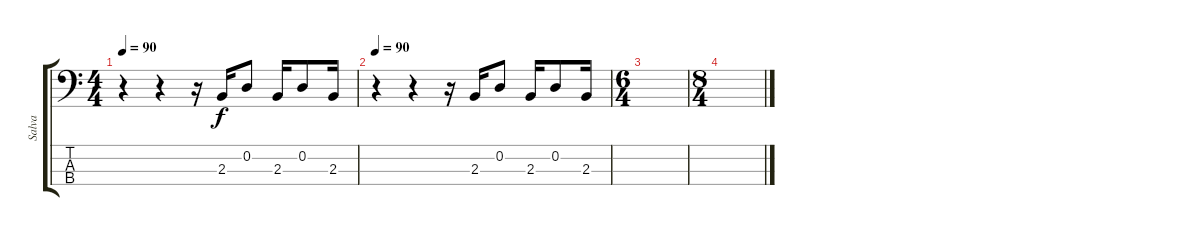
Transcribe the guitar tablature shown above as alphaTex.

\track ("Salva" "Salva") {instrument electricbassfinger}
\staff {score tabs}
\tuning (G2 D2 A1 E1) {hide}
\ts (4 4)
\tempo 90
\clef f4
\ks c
r.4{dy f} r.4 r.16 2.3.16 0.2.8 2.3.16 0.2.8 2.3.16 |
\tempo 90
r.4 r.4 r.16 2.3.16 0.2.8 2.3.16 0.2.8 2.3.16 |
\ts (6 4)
|
\ts (8 4)
